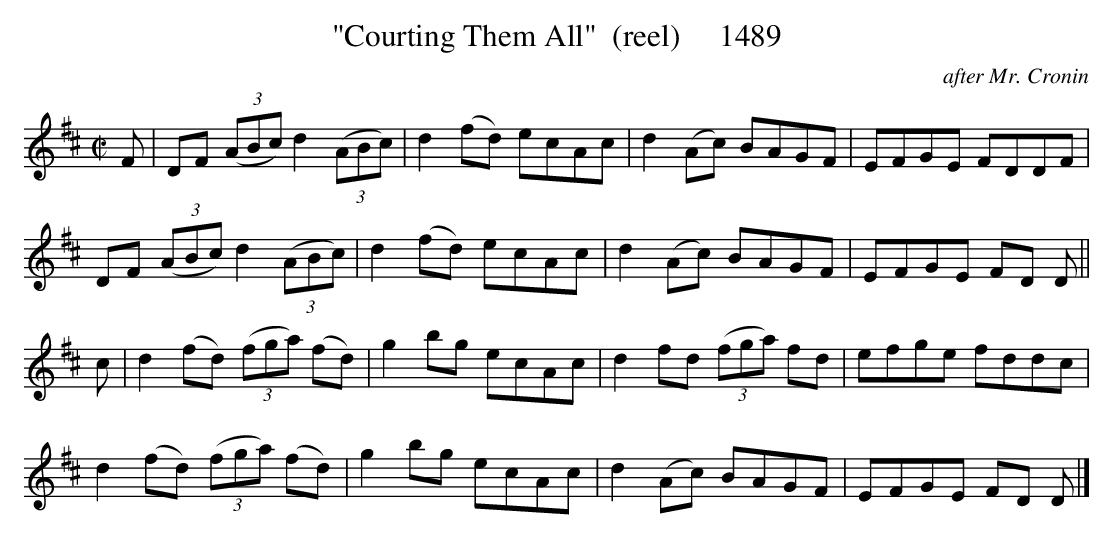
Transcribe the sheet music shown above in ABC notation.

X:1
T:"Courting Them All"  (reel)     1489
C:after Mr. Cronin
BRENNAN July 2003 (HTTP://WWW.SOSYOURMOM.COM)
M:C|
L:1/8
K:D
F|DF (3(ABc) d2 (3(ABc)|d2(fd) ecAc|d2(Ac) BAGF|EFGE FDDF|
DF (3(ABc) d2 (3(ABc)|d2(fd) ecAc|d2(Ac) BAGF|EFGE FD D||
c|d2(fd) (3(fga) (fd)|g2bg ecAc|d2fd (3(fga) fd|efge fddc|
d2(fd) (3(fga) (fd)|g2bg ecAc|d2(Ac) BAGF|EFGE FD D |]
